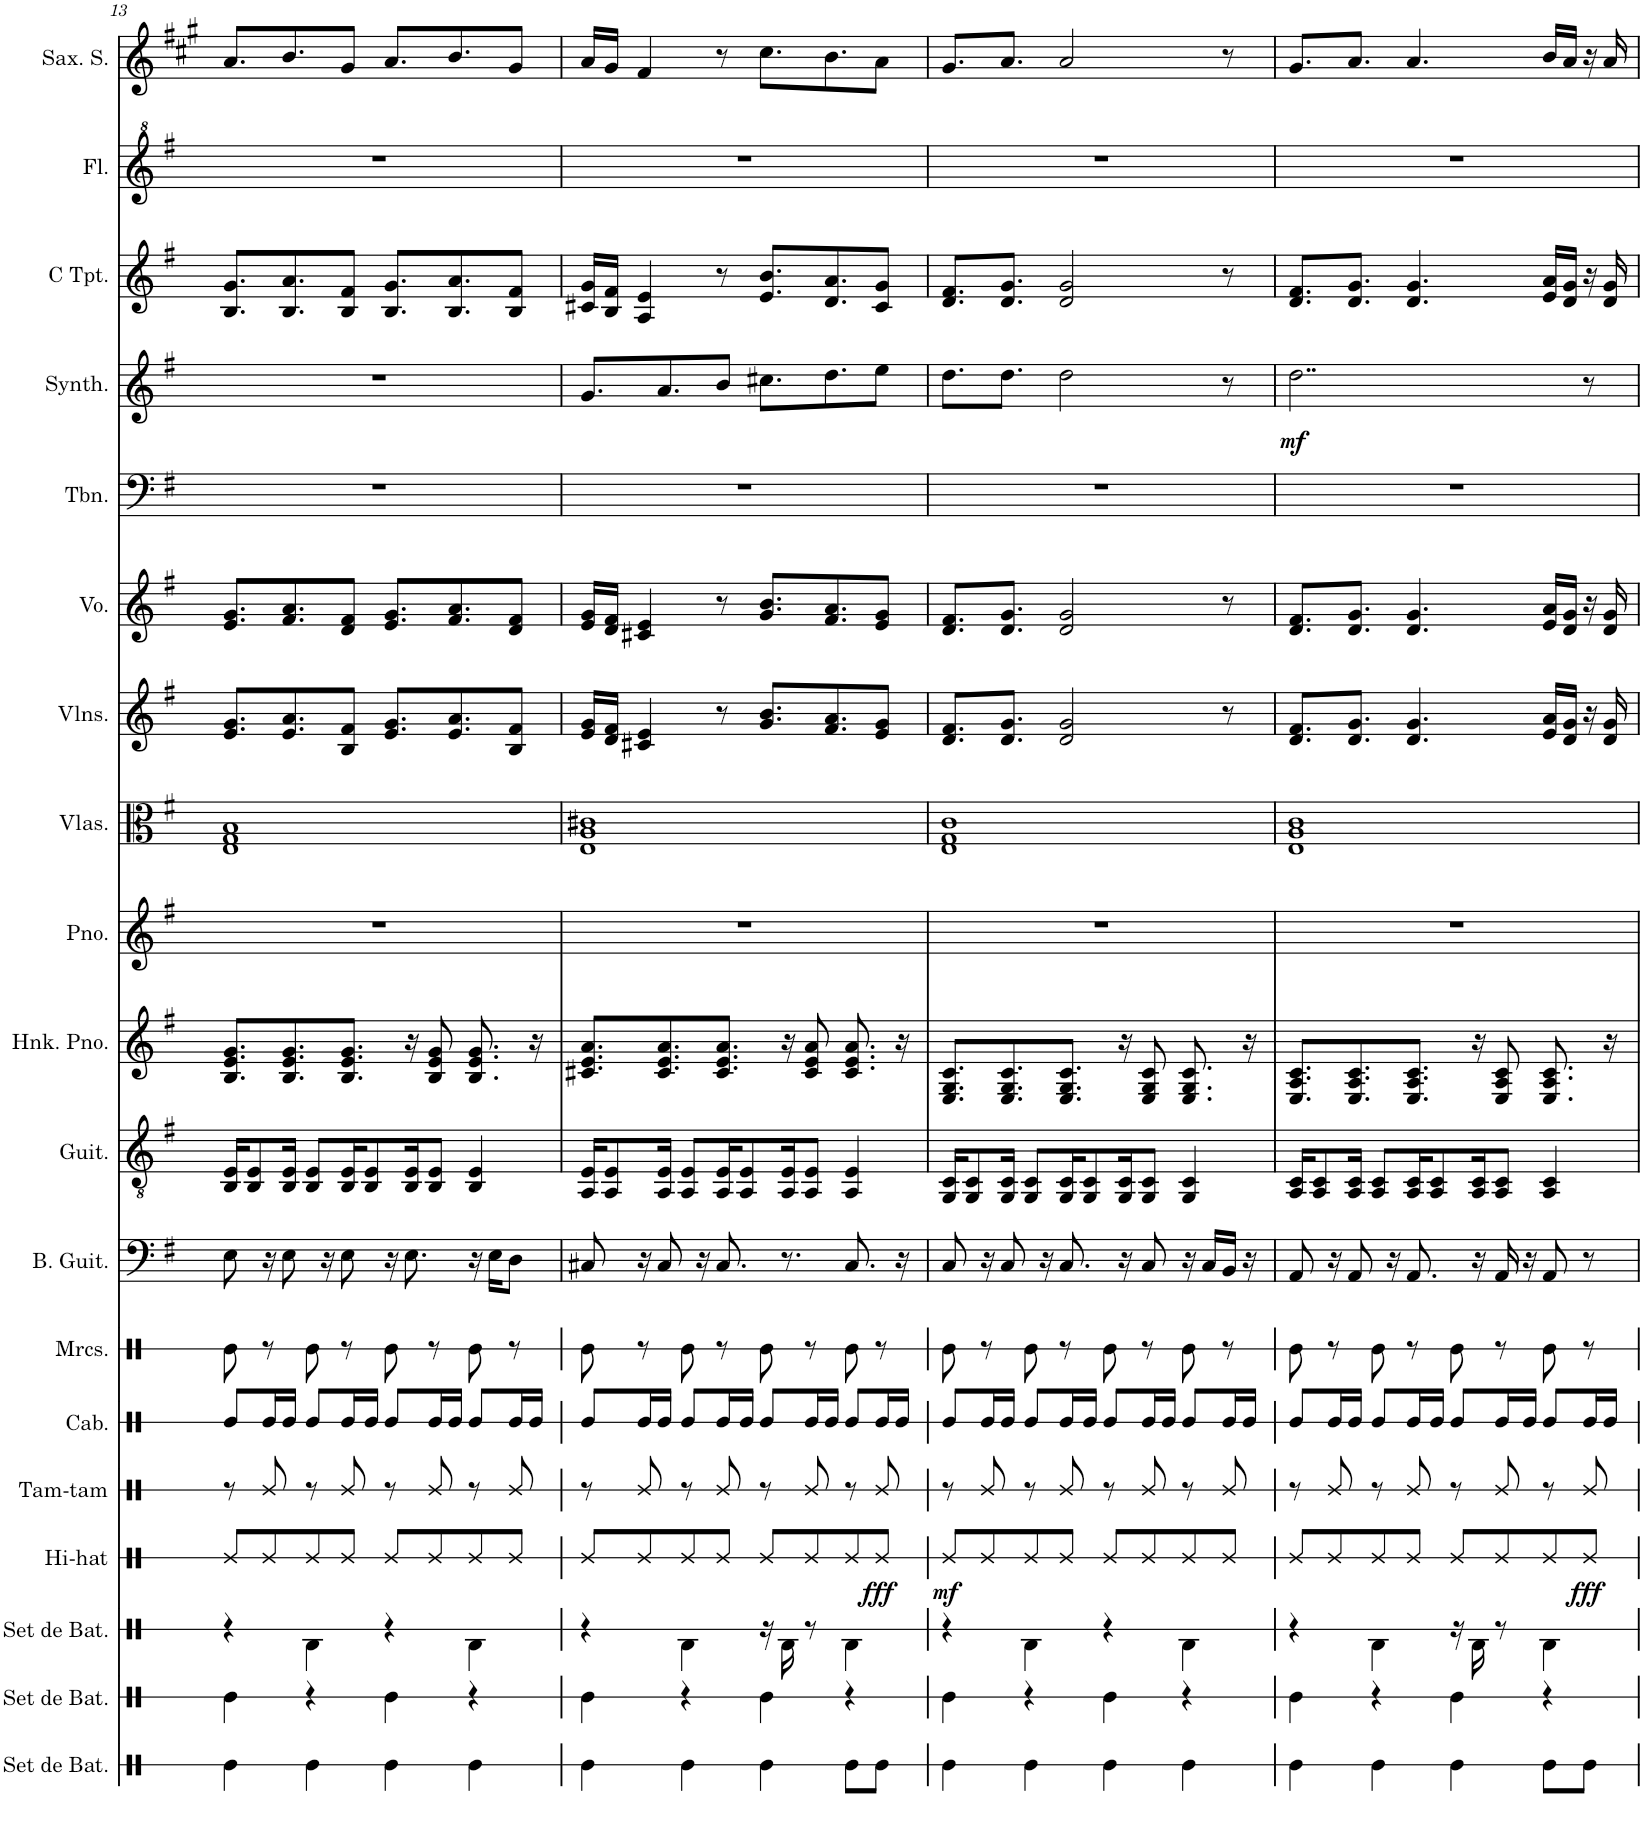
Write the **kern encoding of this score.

**kern	**kern	**kern	**kern	**dynam	**kern	**kern	**kern	**kern	**kern	**kern	**kern	**kern	**kern	**kern	**kern	**kern	**dynam	**kern	**kern	**kern
*part19	*part18	*part17	*part16	*part16	*part15	*part14	*part13	*part12	*part11	*part10	*part9	*part8	*part7	*part6	*part5	*part4	*part4	*part3	*part2	*part1
*staff19	*staff18	*staff17	*staff16	*staff16	*staff15	*staff14	*staff13	*staff12	*staff11	*staff10	*staff9	*staff8	*staff7	*staff6	*staff5	*staff4	*staff4	*staff3	*staff2	*staff1
*I"Set de batterie	*I"Set de batterie	*I"Set de batterie	*I"Hi-hat	*	*I"Tam-tam	*I"Cabasa	*I"Maracas	*I"Bass Guitar	*I"Acoustic Guitar	*I"Honky Tonk Piano	*I"Piano	*I"Violas	*I"Violins	*I"Voice	*I"Trombone	*I"Brightness Synthesizer	*	*I"C Trumpet	*I"Flute	*I"Saxophone Soprano
*I'Set de Bat.	*I'Set de Bat.	*I'Set de Bat.	*I'Hi-hat	*	*I'Tam-tam	*I'Cab.	*I'Mrcs.	*I'B. Guit.	*I'Guit.	*I'Hnk. Pno.	*I'Pno.	*I'Vlas.	*I'Vlns.	*I'Vo.	*I'Tbn.	*I'Synth.	*	*I'C Tpt.	*I'Fl.	*I'Sax. S.
!!LO:PB:g=z
*clefX	*clefX	*clefX	*clefX	*	*clefX	*clefX	*clefX	*clefF4	*clefGv2	*clefG2	*clefG2	*clefC3	*clefG2	*clefG2	*clefF4	*clefG2	*	*clefG2	*clefG^2	*clefG2
*	*	*	*	*	*	*	*	*Trd7c12	*	*	*	*	*	*	*	*	*	*	*	*Trd1c2
*k[]	*k[]	*k[]	*k[]	*	*k[]	*k[]	*k[]	*k[f#]	*k[f#]	*k[f#]	*k[f#]	*k[f#]	*k[f#]	*k[f#]	*k[f#]	*k[f#]	*	*k[f#]	*k[f#]	*k[f#c#g#]
*M4/4	*M4/4	*M4/4	*M4/4	*	*M4/4	*M4/4	*M4/4	*M4/4	*M4/4	*M4/4	*M4/4	*M4/4	*M4/4	*M4/4	*M4/4	*M4/4	*	*M4/4	*M4/4	*M4/4
=13	=13	=13	=13	=13	=13	=13	=13	=13	=13	=13	=13	=13	=13	=13	=13	=13	=13	=13	=13	=13
4Re\	4Re\	4r	8Re/L	.	8r	8Re/L	8Re\	8E\	16BB/ 16E/KL	8.B/ 8.e/ 8.g/L	1r	1E 1G 1B	8.e/ 8.g/L	8.e/ 8.g/L	1r	1r	.	8.B/ 8.g/L	1r	8.a/L
.	.	.	.	.	.	.	.	.	8BB/ 8E/	.	.	.	.	.	.	.	.	.	.	.
.	.	.	8Re/	.	8Re/	16Re/L	8r	16r	.	.	.	.	.	.	.	.	.	.	.	.
.	.	.	.	.	.	16Re/JJ	.	8E\	16BB/ 16E/Jk	8.B/ 8.e/ 8.g/	.	.	8.e/ 8.a/	8.f#/ 8.a/	.	.	.	8.B/ 8.a/	.	8.b/
4Re\	4r	4RB\	8Re/	.	8r	8Re/L	8Re\	.	8BB/ 8E/L	.	.	.	.	.	.	.	.	.	.	.
.	.	.	.	.	.	.	.	16r	.	.	.	.	.	.	.	.	.	.	.	.
.	.	.	8Re/J	.	8Re/	16Re/L	8r	8E\	16BB/ 16E/K	8.B/ 8.e/ 8.g/J	.	.	8B/ 8f#/J	8d/ 8f#/J	.	.	.	8B/ 8f#/J	.	8g#/J
.	.	.	.	.	.	16Re/JJ	.	.	8BB/ 8E/	.	.	.	.	.	.	.	.	.	.	.
4Re\	4Re\	4r	8Re/L	.	8r	8Re/L	8Re\	16r	.	.	.	.	8.e/ 8.g/L	8.e/ 8.g/L	.	.	.	8.B/ 8.g/L	.	8.a/L
.	.	.	.	.	.	.	.	8.E\	16BB/ 16E/K	16r	.	.	.	.	.	.	.	.	.	.
.	.	.	8Re/	.	8Re/	16Re/L	8r	.	8BB/ 8E/J	8B/ 8e/ 8g/	.	.	.	.	.	.	.	.	.	.
.	.	.	.	.	.	16Re/JJ	.	.	.	.	.	.	8.e/ 8.a/	8.f#/ 8.a/	.	.	.	8.B/ 8.a/	.	8.b/
4Re\	4r	4RB\	8Re/	.	8r	8Re/L	8Re\	16r	4BB/ 4E/	8.B/ 8.e/ 8.g/	.	.	.	.	.	.	.	.	.	.
.	.	.	.	.	.	.	.	16E\KL	.	.	.	.	.	.	.	.	.	.	.	.
.	.	.	8Re/J	.	8Re/	16Re/L	8r	8D\J	.	.	.	.	8B/ 8f#/J	8d/ 8f#/J	.	.	.	8B/ 8f#/J	.	8g#/J
.	.	.	.	.	.	16Re/JJ	.	.	.	16r	.	.	.	.	.	.	.	.	.	.
=14	=14	=14	=14	=14	=14	=14	=14	=14	=14	=14	=14	=14	=14	=14	=14	=14	=14	=14	=14	=14
4Re\	4Re\	4r	8Re/L	.	8r	8Re/L	8Re\	8C#X/	16AA/ 16E/KL	8.c#X/ 8.e/ 8.a/L	1r	1E 1A 1c#X	16e/ 16g/LL	16e/ 16g/LL	1r	8.g/L	.	16c#X/ 16g/LL	1r	16a/LL
.	.	.	.	.	.	.	.	.	8AA/ 8E/	.	.	.	16d/ 16f#/JJ	16d/ 16f#/JJ	.	.	.	16B/ 16f#/JJ	.	16g#/JJ
.	.	.	8Re/	.	8Re/	16Re/L	8r	16r	.	.	.	.	4c#X/ 4e/	4c#X/ 4e/	.	.	.	4A/ 4e/	.	4f#/
.	.	.	.	.	.	16Re/JJ	.	8C#/	16AA/ 16E/Jk	8.c#/ 8.e/ 8.a/	.	.	.	.	.	8.a/	.	.	.	.
4Re\	4r	4RB\	8Re/	.	8r	8Re/L	8Re\	.	8AA/ 8E/L	.	.	.	.	.	.	.	.	.	.	.
.	.	.	.	.	.	.	.	16r	.	.	.	.	.	.	.	.	.	.	.	.
.	.	.	8Re/J	.	8Re/	16Re/L	8r	8.C#/	16AA/ 16E/K	8.c#/ 8.e/ 8.a/J	.	.	8r	8r	.	8b/J	.	8r	.	8r
.	.	.	.	.	.	16Re/JJ	.	.	8AA/ 8E/	.	.	.	.	.	.	.	.	.	.	.
4Re\	4Re\	16r	8Re/L	.	8r	8Re/L	8Re\	.	.	.	.	.	8.g/ 8.b/L	8.g/ 8.b/L	.	8.cc#X\L	.	8.e/ 8.b/L	.	8.cc#\L
.	.	16RB\	.	.	.	.	.	8.r	16AA/ 16E/K	16r	.	.	.	.	.	.	.	.	.	.
.	.	8r	8Re/	.	8Re/	16Re/L	8r	.	8AA/ 8E/J	8c#/ 8e/ 8a/	.	.	.	.	.	.	.	.	.	.
.	.	.	.	.	.	16Re/JJ	.	.	.	.	.	.	8.f#/ 8.a/	8.f#/ 8.a/	.	8.dd\	.	8.d/ 8.a/	.	8.b\
8Re\L	4r	4RB\	8Re/	.	8r	8Re/L	8Re\	8.C#/	4AA/ 4E/	8.c#/ 8.e/ 8.a/	.	.	.	.	.	.	.	.	.	.
!	!	!	!	!LO:DY:b	!	!	!	!	!	!	!	!	!	!	!	!	!	!	!	!
8Re\J	.	.	8Re/J	fff	8Re/	16Re/L	8r	.	.	.	.	.	8e/ 8g/J	8e/ 8g/J	.	8ee\J	.	8c#/ 8g/J	.	8a\J
.	.	.	.	.	.	16Re/JJ	.	16r	.	16r	.	.	.	.	.	.	.	.	.	.
=15	=15	=15	=15	=15	=15	=15	=15	=15	=15	=15	=15	=15	=15	=15	=15	=15	=15	=15	=15	=15
!	!	!	!	!LO:DY:b	!	!	!	!	!	!	!	!	!	!	!	!	!	!	!	!
4Re\	4Re\	4r	8Re/L	mf	8r	8Re/L	8Re\	8C/	16GG/ 16C/KL	8.E/ 8.G/ 8.c/L	1r	1E 1G 1c	8.d/ 8.f#/L	8.d/ 8.f#/L	1r	8.dd\L	.	8.d/ 8.f#/L	1r	8.g#/L
.	.	.	.	.	.	.	.	.	8GG/ 8C/	.	.	.	.	.	.	.	.	.	.	.
.	.	.	8Re/	.	8Re/	16Re/L	8r	16r	.	.	.	.	.	.	.	.	.	.	.	.
.	.	.	.	.	.	16Re/JJ	.	8C/	16GG/ 16C/Jk	8.E/ 8.G/ 8.c/	.	.	8.d/ 8.g/J	8.d/ 8.g/J	.	8.dd\J	.	8.d/ 8.g/J	.	8.a/J
4Re\	4r	4RB\	8Re/	.	8r	8Re/L	8Re\	.	8GG/ 8C/L	.	.	.	.	.	.	.	.	.	.	.
.	.	.	.	.	.	.	.	16r	.	.	.	.	.	.	.	.	.	.	.	.
.	.	.	8Re/J	.	8Re/	16Re/L	8r	8.C/	16GG/ 16C/K	8.E/ 8.G/ 8.c/J	.	.	2d/ 2g/	2d/ 2g/	.	2dd\	.	2d/ 2g/	.	2a/
.	.	.	.	.	.	16Re/JJ	.	.	8GG/ 8C/	.	.	.	.	.	.	.	.	.	.	.
4Re\	4Re\	4r	8Re/L	.	8r	8Re/L	8Re\	.	.	.	.	.	.	.	.	.	.	.	.	.
.	.	.	.	.	.	.	.	16r	16GG/ 16C/K	16r	.	.	.	.	.	.	.	.	.	.
.	.	.	8Re/	.	8Re/	16Re/L	8r	8C/	8GG/ 8C/J	8E/ 8G/ 8c/	.	.	.	.	.	.	.	.	.	.
.	.	.	.	.	.	16Re/JJ	.	.	.	.	.	.	.	.	.	.	.	.	.	.
4Re\	4r	4RB\	8Re/	.	8r	8Re/L	8Re\	16r	4GG/ 4C/	8.E/ 8.G/ 8.c/	.	.	.	.	.	.	.	.	.	.
.	.	.	.	.	.	.	.	16C/LL	.	.	.	.	.	.	.	.	.	.	.	.
.	.	.	8Re/J	.	8Re/	16Re/L	8r	16BB/JJ	.	.	.	.	8r	8r	.	8r	.	8r	.	8r
.	.	.	.	.	.	16Re/JJ	.	16r	.	16r	.	.	.	.	.	.	.	.	.	.
=16	=16	=16	=16	=16	=16	=16	=16	=16	=16	=16	=16	=16	=16	=16	=16	=16	=16	=16	=16	=16
!	!	!	!	!	!	!	!	!	!	!	!	!	!	!	!	!	!LO:DY:b	!	!	!
4Re\	4Re\	4r	8Re/L	.	8r	8Re/L	8Re\	8AA/	16AA/ 16C/KL	8.E/ 8.A/ 8.c/L	1r	1E 1A 1c	8.d/ 8.f#/L	8.d/ 8.f#/L	1r	2..dd\	mf	8.d/ 8.f#/L	1r	8.g#/L
.	.	.	.	.	.	.	.	.	8AA/ 8C/	.	.	.	.	.	.	.	.	.	.	.
.	.	.	8Re/	.	8Re/	16Re/L	8r	16r	.	.	.	.	.	.	.	.	.	.	.	.
.	.	.	.	.	.	16Re/JJ	.	8AA/	16AA/ 16C/Jk	8.E/ 8.A/ 8.c/	.	.	8.d/ 8.g/J	8.d/ 8.g/J	.	.	.	8.d/ 8.g/J	.	8.a/J
4Re\	4r	4RB\	8Re/	.	8r	8Re/L	8Re\	.	8AA/ 8C/L	.	.	.	.	.	.	.	.	.	.	.
.	.	.	.	.	.	.	.	16r	.	.	.	.	.	.	.	.	.	.	.	.
.	.	.	8Re/J	.	8Re/	16Re/L	8r	8.AA/	16AA/ 16C/K	8.E/ 8.A/ 8.c/J	.	.	4.d/ 4.g/	4.d/ 4.g/	.	.	.	4.d/ 4.g/	.	4.a/
.	.	.	.	.	.	16Re/JJ	.	.	8AA/ 8C/	.	.	.	.	.	.	.	.	.	.	.
4Re\	4Re\	16r	8Re/L	.	8r	8Re/L	8Re\	.	.	.	.	.	.	.	.	.	.	.	.	.
.	.	16RB\	.	.	.	.	.	16r	16AA/ 16C/K	16r	.	.	.	.	.	.	.	.	.	.
.	.	8r	8Re/	.	8Re/	16Re/L	8r	16AA/	8AA/ 8C/J	8E/ 8A/ 8c/	.	.	.	.	.	.	.	.	.	.
.	.	.	.	.	.	16Re/JJ	.	16r	.	.	.	.	.	.	.	.	.	.	.	.
8Re\L	4r	4RB\	8Re/	.	8r	8Re/L	8Re\	8AA/	4AA/ 4C/	8.E/ 8.A/ 8.c/	.	.	16e/ 16a/LL	16e/ 16a/LL	.	.	.	16e/ 16a/LL	.	16b/LL
.	.	.	.	.	.	.	.	.	.	.	.	.	16d/ 16g/JJ	16d/ 16g/JJ	.	.	.	16d/ 16g/JJ	.	16a/JJ
!	!	!	!	!LO:DY:b	!	!	!	!	!	!	!	!	!	!	!	!	!	!	!	!
8Re\J	.	.	8Re/J	fff	8Re/	16Re/L	8r	8r	.	.	.	.	16r	16r	.	8r	.	16r	.	16r
.	.	.	.	.	.	16Re/JJ	.	.	.	16r	.	.	16d/ 16g/	16d/ 16g/	.	.	.	16d/ 16g/	.	16a/
=	=	=	=	=	=	=	=	=	=	=	=	=	=	=	=	=	=	=	=	=
*-	*-	*-	*-	*-	*-	*-	*-	*-	*-	*-	*-	*-	*-	*-	*-	*-	*-	*-	*-	*-
